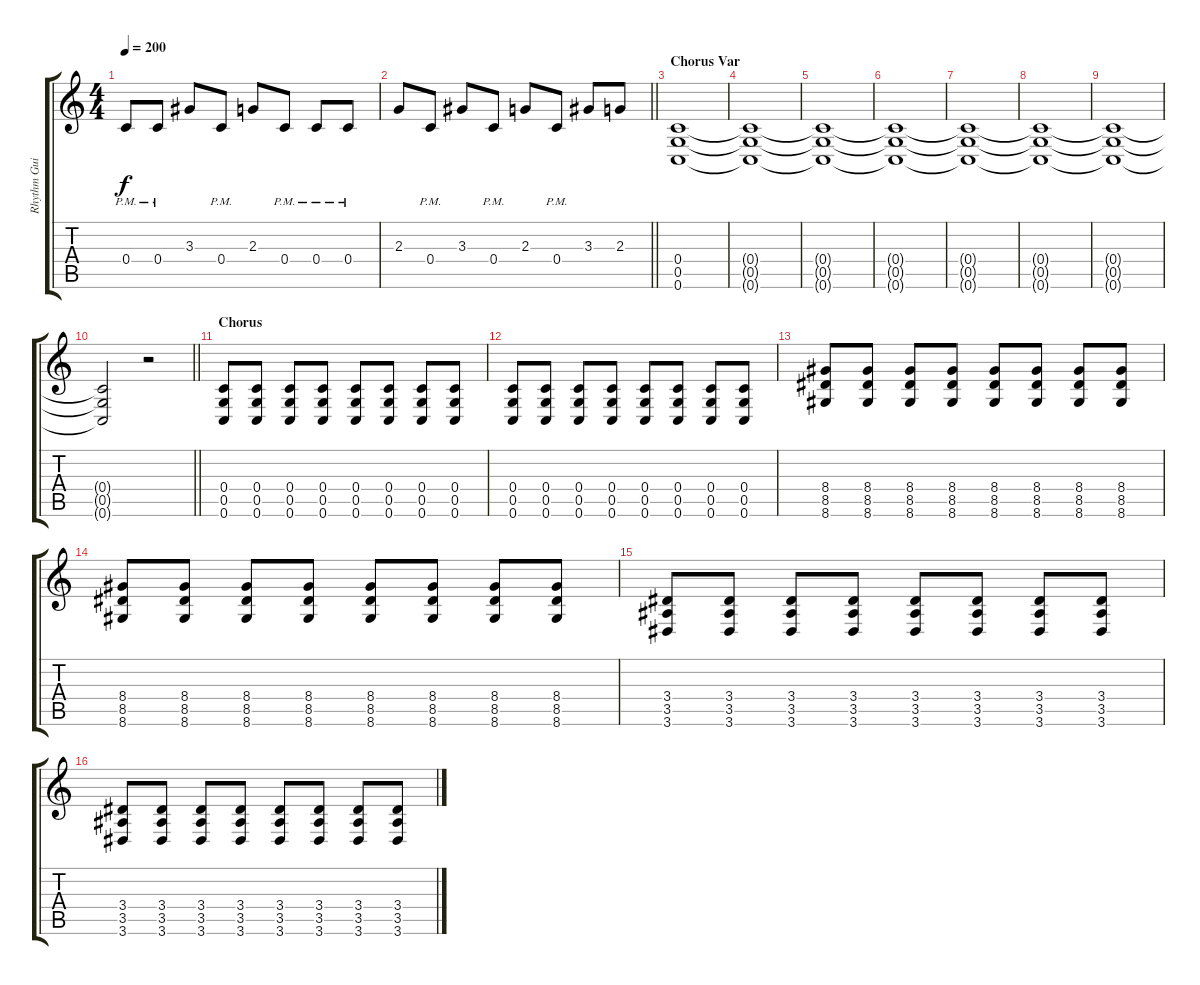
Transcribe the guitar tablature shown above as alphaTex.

\track ("Rhythm Guitar" "Rhythm Gui") {instrument distortionguitar}
\staff {score tabs}
\tuning (D4 A3 F3 C3 G2 C2) {hide}
\ts (4 4)
\tempo 200
\clef g2
\ks c
0.4{pm}.8{dy f} 0.4{pm}.8 3.3.8 0.4{pm}.8 2.3.8 0.4{pm}.8 0.4{pm}.8 0.4{pm}.8 |
\barLineRight lightlight
2.3.8 0.4{pm}.8 3.3.8 0.4{pm}.8 2.3.8 0.4{pm}.8 3.3.8 2.3.8 |
\section ("" "Chorus Var")
(0.4 0.5 0.6).1 |
(0.4{t} 0.5{t} 0.6{t}).1 |
(0.4{t} 0.5{t} 0.6{t}).1 |
(0.4{t} 0.5{t} 0.6{t}).1 |
(0.4{t} 0.5{t} 0.6{t}).1 |
(0.4{t} 0.5{t} 0.6{t}).1 |
(0.4{t} 0.5{t} 0.6{t}).1 |
\barLineRight lightlight
(0.4{t} 0.5{t} 0.6{t}).2 r.2 |
\section ("" "Chorus")
(0.4 0.5 0.6).8 (0.4 0.5 0.6).8 (0.4 0.5 0.6).8 (0.4 0.5 0.6).8 (0.4 0.5 0.6).8 (0.4 0.5 0.6).8 (0.4 0.5 0.6).8 (0.4 0.5 0.6).8 |
(0.4 0.5 0.6).8 (0.4 0.5 0.6).8 (0.4 0.5 0.6).8 (0.4 0.5 0.6).8 (0.4 0.5 0.6).8 (0.4 0.5 0.6).8 (0.4 0.5 0.6).8 (0.4 0.5 0.6).8 |
(8.4 8.5 8.6).8 (8.4 8.5 8.6).8 (8.4 8.5 8.6).8 (8.4 8.5 8.6).8 (8.4 8.5 8.6).8 (8.4 8.5 8.6).8 (8.4 8.5 8.6).8 (8.4 8.5 8.6).8 |
(8.4 8.5 8.6).8 (8.4 8.5 8.6).8 (8.4 8.5 8.6).8 (8.4 8.5 8.6).8 (8.4 8.5 8.6).8 (8.4 8.5 8.6).8 (8.4 8.5 8.6).8 (8.4 8.5 8.6).8 |
(3.4 3.5 3.6).8 (3.4 3.5 3.6).8 (3.4 3.5 3.6).8 (3.4 3.5 3.6).8 (3.4 3.5 3.6).8 (3.4 3.5 3.6).8 (3.4 3.5 3.6).8 (3.4 3.5 3.6).8 |
(3.4 3.5 3.6).8 (3.4 3.5 3.6).8 (3.4 3.5 3.6).8 (3.4 3.5 3.6).8 (3.4 3.5 3.6).8 (3.4 3.5 3.6).8 (3.4 3.5 3.6).8 (3.4 3.5 3.6).8
